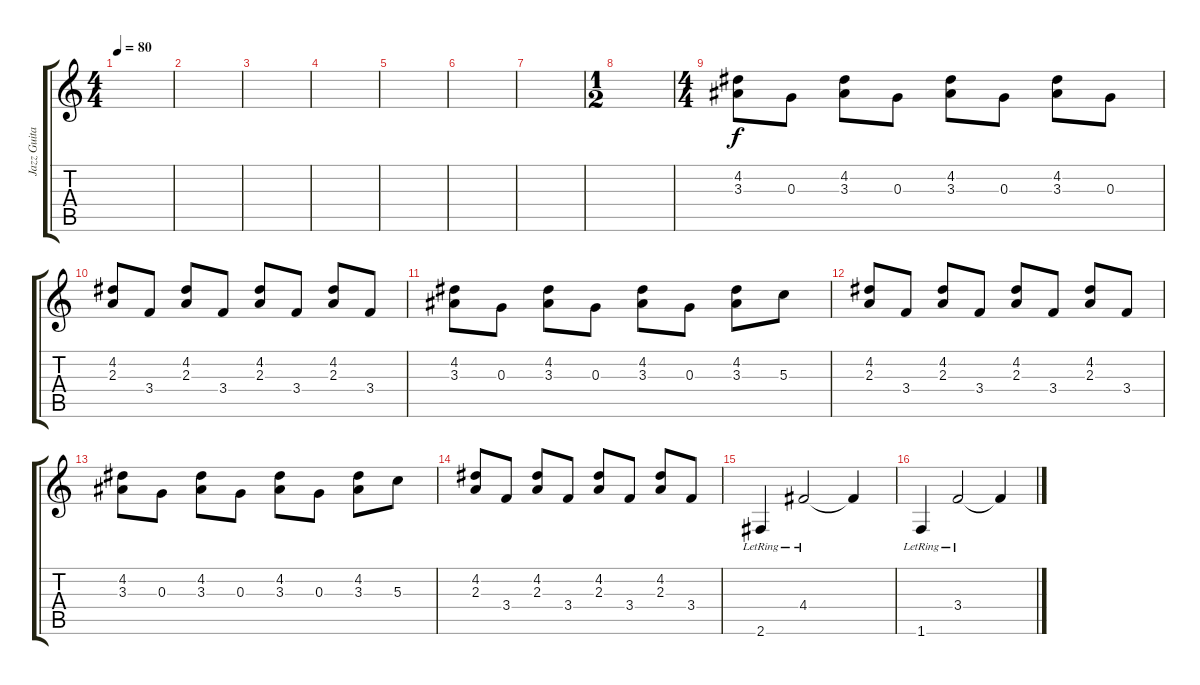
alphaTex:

\track ("Jazz Guitar" "Jazz Guita") {instrument electricguitarjazz}
\staff {score tabs}
\tuning (E4 B3 G3 D3 A2 E2) {hide}
\ts (4 4)
\tempo 80
\clef g2
\ks c
|
|
|
|
|
|
|
\ts (1 2)
|
\ts (4 4)
(4.2 3.3).8 0.3.8 (4.2 3.3).8 0.3.8 (4.2 3.3).8 0.3.8 (4.2 3.3).8 0.3.8 |
(4.2 2.3).8 3.4.8 (4.2 2.3).8 3.4.8 (4.2 2.3).8 3.4.8 (4.2 2.3).8 3.4.8 |
(4.2 3.3).8 0.3.8 (4.2 3.3).8 0.3.8 (4.2 3.3).8 0.3.8 (4.2 3.3).8 5.3.8 |
(4.2 2.3).8 3.4.8 (4.2 2.3).8 3.4.8 (4.2 2.3).8 3.4.8 (4.2 2.3).8 3.4.8 |
(4.2 3.3).8 0.3.8 (4.2 3.3).8 0.3.8 (4.2 3.3).8 0.3.8 (4.2 3.3).8 5.3.8 |
(4.2 2.3).8 3.4.8 (4.2 2.3).8 3.4.8 (4.2 2.3).8 3.4.8 (4.2 2.3).8 3.4.8 |
2.6{lr}.4 4.4{lr}.2 4.4{t}.4 |
1.6{lr}.4 3.4{lr}.2 3.4{t}.4
